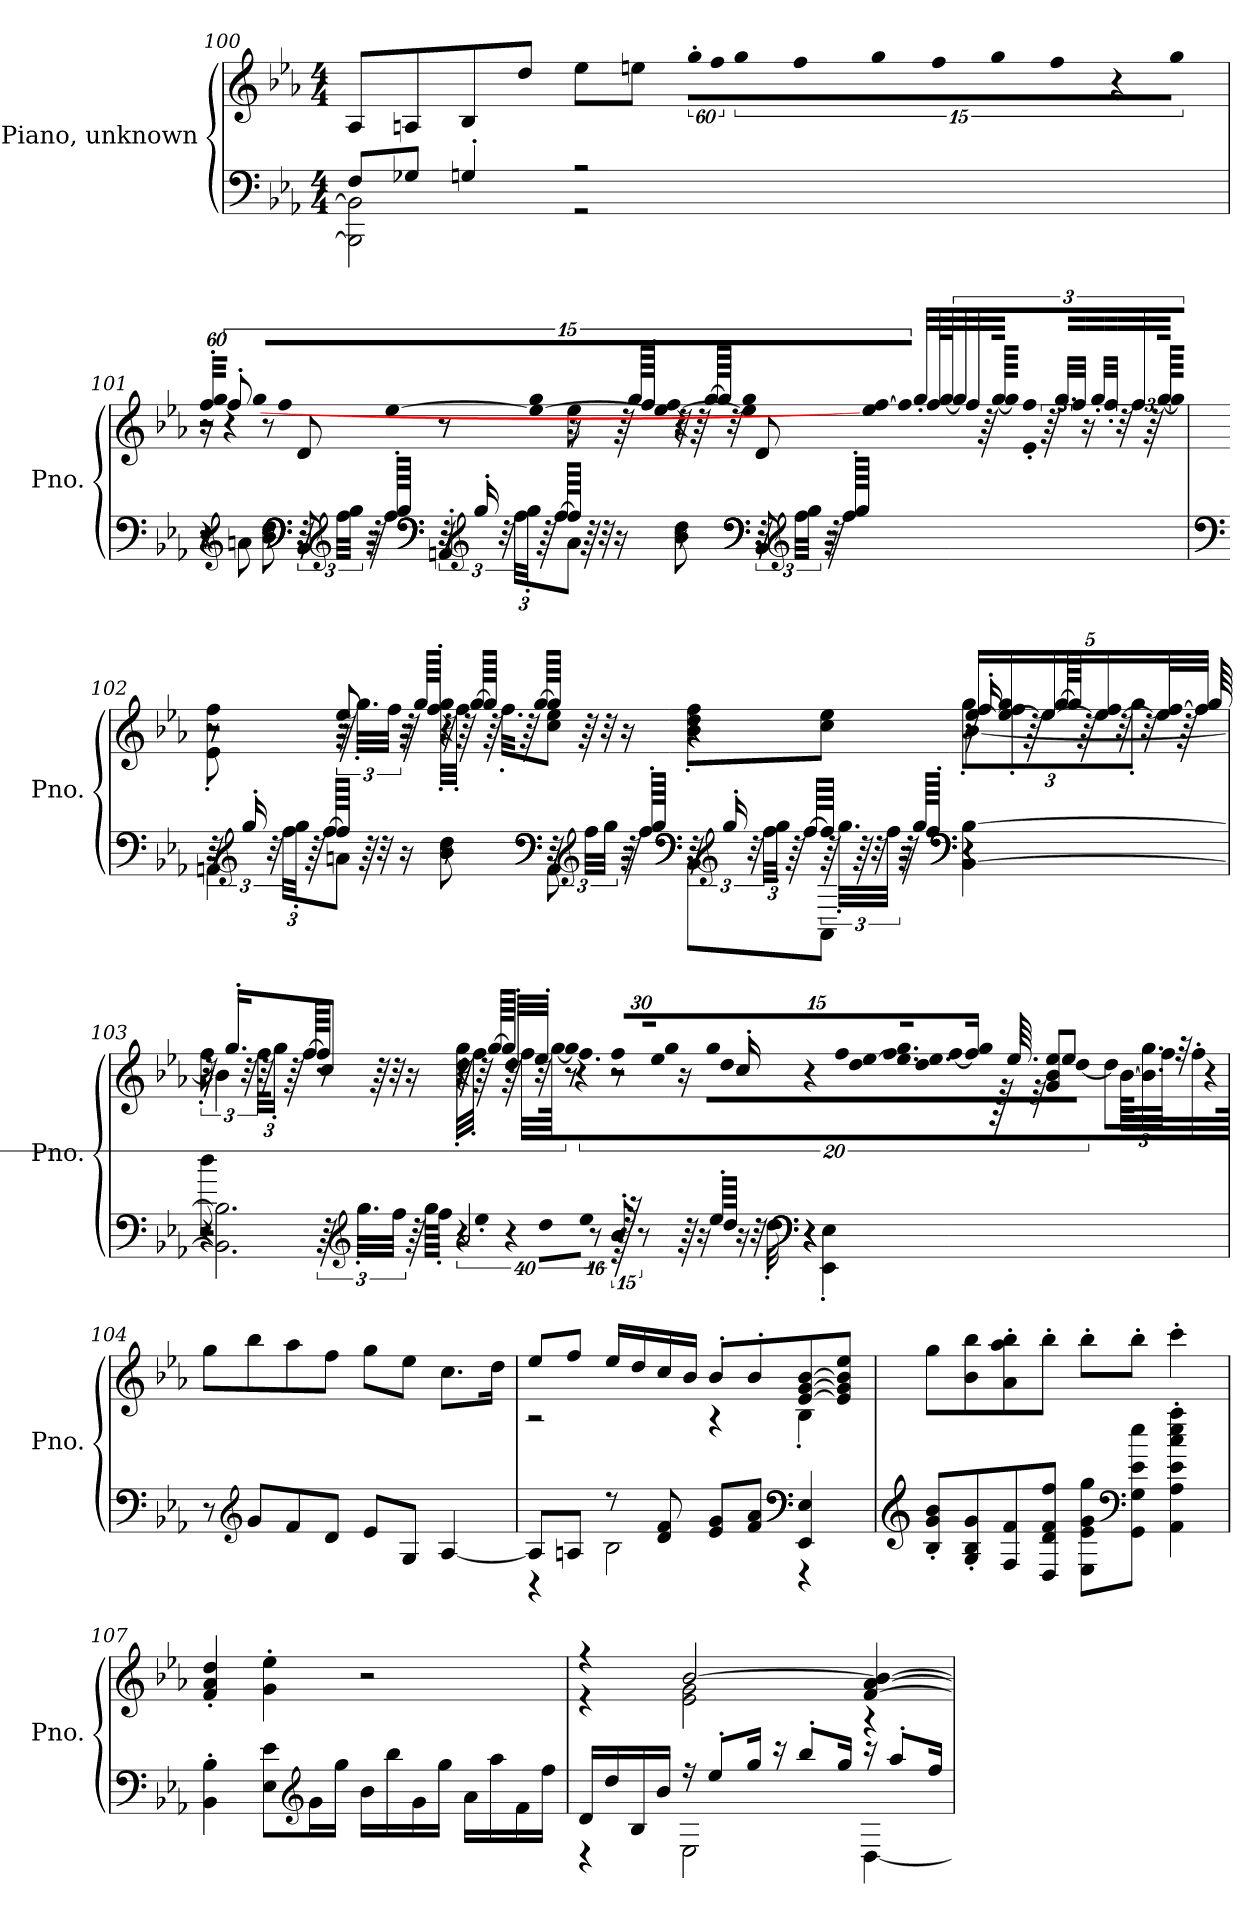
**kern	**kern
*part1	*part1
*staff2	*staff1
*I"Piano, unknown	*
*I'Pno.	*
*clefF4	*clefG2
*k[b-e-a-]	*k[b-e-a-]
*M4/4	*M4/4
=100	=100
*^	*
8F/L	2BBB-\] 2BB-\]	8A-/L
8G-X/J	.	8An/
4Gn'/	.	8B-/
.	.	8dd/J
2r	2r	8ee-\L
.	.	8een\J
!	!	!LO:N:vis=32
.	.	1920%53gg'\LLL
!	!	!LO:N:vis=32
.	.	1920%53ff\
.	.	1920ryy
!	!	!LO:N:vis=32
.	.	1920%53gg\
!	!	!LO:N:vis=32
.	.	1920%53ff\
!	!	!LO:N:vis=32
.	.	1920%53gg\
.	.	1920ryy
!	!	!LO:N:vis=32
.	.	1920%53ff\
!	!	!LO:N:vis=32
.	.	1920%53gg\
!	!	!LO:N:vis=32
.	.	1920%53ff\JJJ
.	.	1920ryy
!	!	!LO:N:vis=64
.	.	640%9r
!	!	!LO:N:vis=64
.	.	640%9gg\
1920ryy	1920ryy	.
!!LO:PB:g=z
=101	=101	=101
*	*^	*
!	!	!	!LO:N:vis=32
*	*	*	*^
*	*	*	*	*^
4r	8r	4r	1920%53ff'/LLL	2r	16r
!	!	!	!LO:N:vis=32	!	!
.	.	.	1920%53gg/JJJ	.	.
.	.	.	1920ryy	.	.
!	!	!	!LO:N:vis=32	!	!
.	.	.	1920%53r	.	.
.	.	.	.	.	8.ff'/
!	!	!	!LO:N:vis=32	!	!
.	.	.	1920%53gg/LLL	.	.
!	!	!	!LO:N:vis=64	!	!
.	.	.	640%9ff/L	.	.
*clefG2	*	*	*	*	*
!	!	!	!LO:N:vis=64	!	!
.	8an\	.	[640%9ee-/J	.	.
!	!	!	!LO:N:vis=32	!	!
.	.	.	1920%53ee-/_ 1920%53gg/	.	.
!	!	!	!LO:N:vis=32	!	!
.	.	.	1920%53ee-/_ 1920%53ff/	.	.
!	!	!	!LO:N:vis=32	!	!
.	.	.	1920%53ee-/_ 1920%53gg/	.	.
.	.	.	1920ryy	.	.
!	!	!	!LO:N:vis=64	!	!
.	.	.	640%9ee-/] [640%9ff/L	.	.
!	!	!	!LO:N:vis=64	!	!
.	.	.	640%9ff/JJJJ]	.	.
8r	8b-\ 8dd\	8r	.	.	8r
.	.	.	32gg'/LLL	.	.
.	.	.	64ff/L	.	.
.	.	.	[64gg/J	.	.
.	.	.	48gg/]	.	.
.	.	.	48ff/JJJ	.	.
.	.	.	96r	.	.
.	.	.	[96gg/KKKL	.	.
*clefF4	*	*	*	*	*
16r	48r	8BB-/	.	.	8d/
.	.	.	8gg/J]	.	.
*clefG2	*	*	*	*	*
.	48ff\LLL	.	.	.	.
.	48gg\JJJ	.	.	.	.
64r	16r	.	.	.	.
32ff'/LLL	.	.	.	.	.
64gg/JJJk	.	.	.	.	.
*clefF4	*	*	*	*	*
32r	24r	4AAn'/	.	8r	8r
.	.	.	8e-/' 8ff/'	.	.
*clefG2	*	*	*	*	*
16gg'/	.	.	.	.	.
.	48r	.	.	.	.
.	48ff\KLL	.	.	.	.
.	24gg'\J	.	.	.	.
64r	.	.	.	.	.
[64ff/LLLL	.	.	.	.	.
64ff/JJJJ]	8a\J	.	.	8ee-\	16r
.	.	.	96r	.	.
.	.	.	48.gg'/LLL	.	.
64r	.	.	.	.	.
32r	.	.	.	.	.
.	.	.	48ff/JJJ	.	.
16r	.	.	.	.	64r
.	.	.	16r	.	.
.	.	.	.	.	64gg/KLLL
.	.	.	.	.	32ff'/JJJ
8r	8b-\ 8dd\	8r	.	4r	32r
.	.	.	32gg'/LLL	.	.
.	.	.	.	.	64r
.	.	.	32ff'/JJJ	.	.
.	.	.	.	.	[64gg/KLLL
.	.	.	.	.	32gg/JJJ]
.	.	.	48r	.	.
.	.	.	48ff/	.	.
.	.	.	.	.	32r
.	.	.	96r	.	.
.	.	.	[96gg/KKKL	.	.
*clefF4	*	*	*	*	*
16r	48r	8BB-/	.	.	8d/
.	.	.	8gg/J]	.	.
*clefG2	*	*	*	*	*
.	48ff\LLL	.	.	.	.
.	48gg\JJJ	.	.	.	.
64r	16r	.	.	.	.
32ff'/LLL	.	.	.	.	.
64gg/JJJk	.	.	.	.	.
1920ryy	1920ryy	1920ryy	.	1920ryy	1920ryy
*	*	*	*v	*v	*v
!!LO:LB:g=z
=102	=102	=102	=102
*clefF4	*	*	*
*	*	*	*^
*	*	*	*	*^
*	*	*	*	*	*^
32r	24r	4AAn'\	8r	8e-\' 8ff\'	8r	2r
*clefG2	*	*	*	*	*	*
16gg'/	.	.	.	.	.	.
.	48r	.	.	.	.	.
.	48ff\KLL	.	.	.	.	.
.	24gg'\J	.	.	.	.	.
64r	.	.	.	.	.	.
[64ff/LLLL	.	.	.	.	.	.
64ff/JJJJ]	8an\J	.	8ee-/	96r	16r	.
.	.	.	.	48.gg'\LLL	.	.
64r	.	.	.	.	.	.
32r	.	.	.	.	.	.
.	.	.	.	48ff\JJJ	.	.
16r	.	.	.	16r	64r	.
.	.	.	.	.	64gg/KLLL	.
.	.	.	.	.	32ff'/JJJ	.
8r	8b-\ 8dd\	8r	4r	32gg'\LLL	32r	.
.	.	.	.	32ff'\JJJ	64r	.
.	.	.	.	.	[64gg/KLLL	.
.	.	.	.	64r	32gg/JJJ]	.
.	.	.	.	32.ff'\KKL	.	.
.	.	.	.	.	64r	.
.	.	.	.	.	[64gg/LLLL	.
*clefF4	*	*	*	*	*	*
16r	48r	8AA\	.	8cc\ 8ee-\J	64gg/JJJJ]	.
.	.	.	.	.	64r	.
*clefG2	*	*	*	*	*	*
.	48ff\LLL	.	.	.	.	.
.	.	.	.	.	32r	.
.	48gg\JJJ	.	.	.	.	.
64r	16r	.	.	.	16r	.
32ff'/LLL	.	.	.	.	.	.
64gg/JJJk	.	.	.	.	.	.
*clefF4	*	*	*	*	*	*
32r	24r	8BB-\L	4r	8b-\' 8dd\' 8ff\'L	4r	4r
*clefG2	*	*	*	*	*	*
16gg'/	.	.	.	.	.	.
.	48r	.	.	.	.	.
.	48ff\KLL	.	.	.	.	.
.	24gg'\JJ	.	.	.	.	.
64r	.	.	.	.	.	.
[64ff/LLLL	.	.	.	.	.	.
64ff/JJJJ]	96r	8AA\J	.	8cc\ 8ee-\J	.	.
.	48.gg'\LLL	.	.	.	.	.
64r	.	.	.	.	.	.
32r	.	.	.	.	.	.
.	48ff\JJJ	.	.	.	.	.
64r	16r	.	.	.	.	.
64gg/KLLL	.	.	.	.	.	.
32ff'/JJJ	.	.	.	.	.	.
*clefF4	*	*	*	*	*	*
*	*	*	*	*Xbrackettup	*	*
4r	4r	[4BB-\ [4B-\	32r	12gg'\L	[20ee-/LL	[4b-\
.	.	.	16ff'/	.	.	.
.	.	.	.	.	20ee-/_ 20gg/	.
.	.	.	.	12ff'\	.	.
.	.	.	64r	.	.	.
.	.	.	.	.	20ee-/_	.
.	.	.	[64gg/LLLL	.	.	.
.	.	.	64gg/JJJJ]	.	.	.
.	.	.	64r	.	.	.
.	.	.	.	.	20ee-/_ 20ff/	.
.	.	.	32r	.	.	.
.	.	.	.	12gg'\J	.	.
.	.	.	32r	.	.	.
.	.	.	.	.	40ee-/] [40ff/L	.
.	.	.	64r	.	.	.
.	.	.	.	.	40ff/JJJ]	.
.	.	.	64gg/	.	.	.
!!LO:LB:g=z	!!	!!	!!
=103	=103	=103	=103	=103	=103	=103
*	*	*^	*	*	*	*
*	*	*	*	*	*brackettup	*	*
2r	8dd\	4r	2.BB-\] 2.B-\]	16r	24ff'\	32r	4b-\]
.	.	.	.	.	.	16.gg'/KL	.
.	.	.	.	.	48r	.	.
.	.	.	.	32r	48ff\KLL	.	.
.	.	.	.	.	24gg'\JJ	.	.
.	.	.	.	64r	.	.	.
.	.	.	.	[64ff/LLLL	.	.	.
.	96r	.	.	64ff/JJJJ]	8r	8cc/J	.
*clefG2	*	*	*	*	*	*	*
.	48.gg'\LLL	.	.	.	.	.	.
.	.	.	.	64r	.	.	.
.	.	.	.	32r	.	.	.
.	48ff\JJJ	.	.	.	.	.	.
.	64r	.	.	16r	.	.	.
.	64gg\KLLL	.	.	.	.	.	.
.	32ff'\JJJ	.	.	.	.	.	.
!	!LO:N:vis=32	!	!	!	!	!	!
.	640%23r	2a-/	.	32r	32dd\' 32gg\'LLL	16r	4r
.	.	.	.	64r	32ff'\JJJ	.	.
!	!LO:N:vis=32	!	!	!	!	!	!
.	640%23ee-'\	.	.	.	.	.	.
.	.	.	.	[64gg/KLLL	.	.	.
.	.	.	.	32gg/JJJ]	64r	32dd'/LLL	.
!	!LO:N:vis=32	!	!	!	!	!	!
.	640%23r	.	.	.	.	.	.
.	.	.	.	.	32ff\LLL	.	.
.	.	.	.	32r	.	32ee-'/JJJ	.
!	!LO:N:vis=32	!	!	!	!	!	!
.	640%23dd\LLL	.	.	.	.	.	.
.	.	.	.	.	[64gg\L	.	.
!	!	!	!	!	!LO:N:vis=256	!	!
.	.	.	.	8r	1920%17gg\JJJJk]	8r	.
!	!	!	!	!	!LO:N:vis=128	!	!
.	.	.	.	.	1920%17r	.	.
!	!	!	!	!	!LO:N:vis=64.	!	!
.	.	.	.	.	640%17ff\	.	.
!	!LO:N:vis=32	!	!	!	!	!	!
.	640%23ee-\JJJ	.	.	.	.	.	.
.	.	.	.	.	1920ryy	.	.
!	!	!	!	!	!LO:N:vis=256	!	!
.	.	.	.	.	1920%17gg\KLLLL	.	.
!	!	!	!	!	!LO:N:vis=64	!	!
.	.	.	.	.	960%17dd\	.	.
.	128%9r	.	.	.	.	.	.
!	!	!	!	!	!LO:N:vis=256	!	!
.	.	.	.	.	1920%17ff\K	.	.
!	!	!	!	!	!LO:N:vis=64.	!	!
.	.	.	.	.	640%17ee-\	.	.
.	.	.	.	.	1920ryy	.	.
!	!	!	!	!	!LO:N:vis=256	!	!
.	.	.	.	.	1920%17gg\L	.	.
!	!	!	!	!	!LO:N:vis=256	!	!
.	.	.	.	.	[1920%17dd\JJJJJ	.	.
*	*	*	*	*	*	*Xbrackettup	*
!	!	!	!	!	!	!LO:N:vis=64	!
8b-'/	960r	.	.	8r	8dd\L]	960%17ff/LLLL	2r
.	8r	.	.	.	.	.	.
!	!	!	!	!	!	!LO:N:vis=64	!
.	.	.	.	.	.	960%17ee-/	.
.	.	.	.	.	.	1920ryy	.
!	!	!	!	!	!	!LO:N:vis=64	!
.	.	.	.	.	.	960%17gg/	.
!	!	!	!	!	!	!LO:N:vis=256	!
.	.	.	.	.	.	1920%17dd/L	.
!	!	!	!	!	!	!LO:N:vis=256	!
.	.	.	.	.	.	1920%17ff/	.
!	!	!	!	!	!	!LO:N:vis=256	!
.	.	.	.	.	.	[1920%17ee-/J	.
!	!	!	!	!	!	!LO:N:vis=64.	!
.	.	.	.	.	.	640%17ee-/] 640%17gg/	.
.	.	.	.	.	.	1920ryy	.
!	!	!	!	!	!	!LO:N:vis=256	!
.	.	.	.	.	.	1920%17dd/L	.
!	!	!	!	!	!	!LO:N:vis=256	!
.	.	.	.	.	.	[1920%17ff/JJJ	.
64r	.	.	.	16r	[96b-\KLL	16ff/JJ]	.
.	16r	.	.	.	.	.	.
.	.	.	.	.	48.b-\] 48.gg\	.	.
32ee-'/LLL	.	.	.	.	.	.	.
.	.	.	.	.	48ff\JJJ	.	.
64dd/JJJk	.	.	.	.	.	.	.
16r	.	.	.	16cc'/	32r	128r	.
.	32r	.	.	.	.	.	.
.	.	.	.	.	.	64.ee-/	.
.	.	.	.	.	32ff'\	32r	.
.	32dd'\	.	.	.	.	.	.
*clefF4	*	*	*	*	*	*	*
4r	.	4r	4r	4r	4r	8g/ 8b-/ 8ee-/L	.
.	4EE-\' 4E-\'	.	.	.	.	.	.
.	.	.	.	.	.	8ee-/J	.
960ryy	.	960ryy	960ryy	960ryy	960ryy	960ryy	960ryy
*v	*v	*v	*v	*	*	*	*
*	*v	*v	*v	*v
!!LO:LB:g=z
=104	=104
8r	8gg\L
*clefG2	*
8g/L	8bb-\
8f/	8aa-\
8d/J	8ff\J
8e-/L	8gg\L
8G/J	8ee-\J
[4A-/	8.cc\L
.	16dd\Jk
=105	=105
*^	*^
8A-/L]	4r	8ee-/L	2r
8An/J	.	8ff/J	.
8r	2B-\	16ee-/LL	.
.	.	16dd/	.
8d/ 8f/	.	16cc/	.
.	.	16b-/JJ	.
8e-/ 8g/L	.	8b-'/L	4r
8f/ 8a-/J	.	8b-'/	.
*clefF4	*	*	*
4EE-/ 4E-/	4r	[8e-/ [8g/ [8b-/	4B-'\
.	.	8e-/] 8g/] 8b-/] 8ee-/J	.
*v	*v	*	*
*	*v	*v
=106	=106
*clefG2	*
8B-/' 8g/' 8b-/'L	8gg\L
8G/' 8B-/' 8g/'	8b-\ 8bb-\
8F/ 8f/	8a-\' 8aa-\' 8bb-\'
8D/ 8d/ 8f/ 8ff/J	8bb-'\J
8E-\ 8e-\ 8g\ 8gg\L	8bb-'\L
*clefF4	*
8GG\ 8G\ 8e-\ 8ee-\J	8bb-'\J
4AA-\' 4A-\' 4e-\' 4cc\' 4ee-\' 4aa-\'	4ccc'\
!!LO:LB:g=z
=107	=107
4BB-\' 4B-\'	4f/' 4a-/' 4dd/'
8E-\ 8e-\L	4g\' 4ee-\'
*clefG2	*
16g\L	.
16gg\JJ	.
16b-\LL	2r
16bb-\	.
16g\	.
16gg\JJ	.
16a-\LL	.
16aa-\	.
16f\	.
16ff\JJ	.
=108	=108
*^	*^
16d/LL	4r	4r	4r
16dd/	.	.	.
16B-/	.	.	.
16b-/JJ	.	.	.
16r	2E-\	[2b-/	2e-\ 2g\
8ee-'/L	.	.	.
16gg/Jk	.	.	.
16r	.	.	.
8bb-'/L	.	.	.
16gg/Jk	.	.	.
16r	[4D\	[4f/ [4a-/ 4b-/_	4r
8aa-'/L	.	.	.
16ff/Jk	.	.	.
*v	*v	*	*
*	*v	*v
=	=
*-	*-
